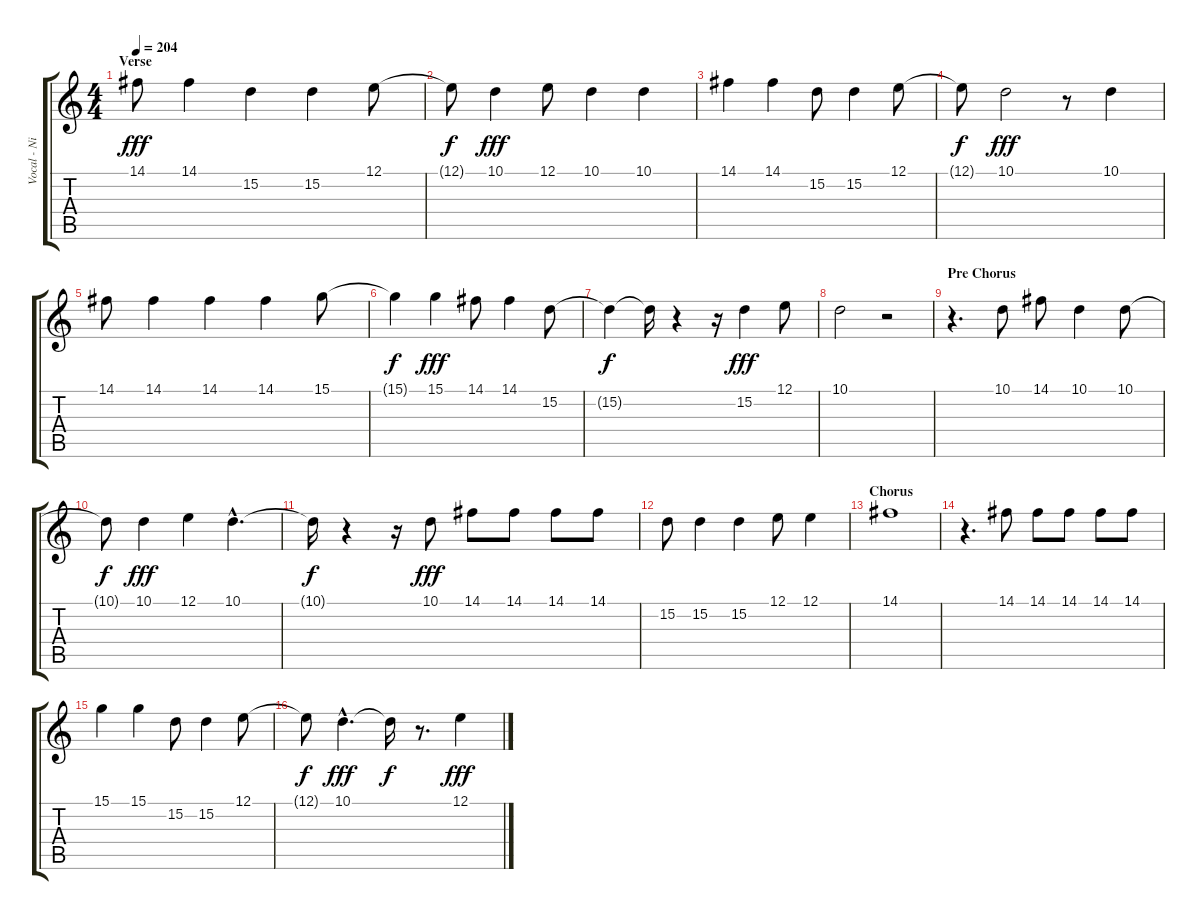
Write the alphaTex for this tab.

\track ("Vocal - Nikola" "Vocal - Ni") {instrument piccolo}
\staff {score tabs}
\tuning (E4 B3 G3 D3 A2 E2) {hide}
\ts (4 4)
\section ("" "Verse")
\tempo 204
\clef g2
\ks c
14.1.8{dy fff} 14.1.4 15.2.4 15.2.4 12.1.8 |
12.1{t}.8{dy f} 10.1.4{dy fff} 12.1.8 10.1.4 10.1.4 |
14.1.4 14.1.4 15.2.8 15.2.4 12.1.8 |
12.1{t}.8{dy f} 10.1.2{dy fff} r.8 10.1.4 |
14.1.8 14.1.4 14.1.4 14.1.4 15.1.8 |
15.1{t}.4{dy f} 15.1.4{dy fff} 14.1.8 14.1.4 15.2.8 |
15.2{t}.4{dy f} 15.2{t}.16 r.4 r.16 15.2.4{dy fff} 12.1.8 |
10.1.2 r.2 |
\section ("" "Pre Chorus")
r.4{d} 10.1.8 14.1.8 10.1.4 10.1.8 |
10.1{t}.8{dy f} 10.1.4{dy fff} 12.1.4 10.1{hac}.4{d} |
10.1{t}.16{dy f} r.4 r.16 10.1.8{dy fff} 14.1.8 14.1.8 14.1.8 14.1.8 |
15.2.8 15.2.4 15.2.4 12.1.8 12.1.4 |
\section ("" "Chorus")
14.1.1 |
r.4{d} 14.1.8 14.1.8 14.1.8 14.1.8 14.1.8 |
15.1.4 15.1.4 15.2.8 15.2.4 12.1.8 |
12.1{t}.8{dy f} 10.1{hac}.4{d dy fff} 10.1{t}.16{dy f} r.8{d} 12.1.4{dy fff}
